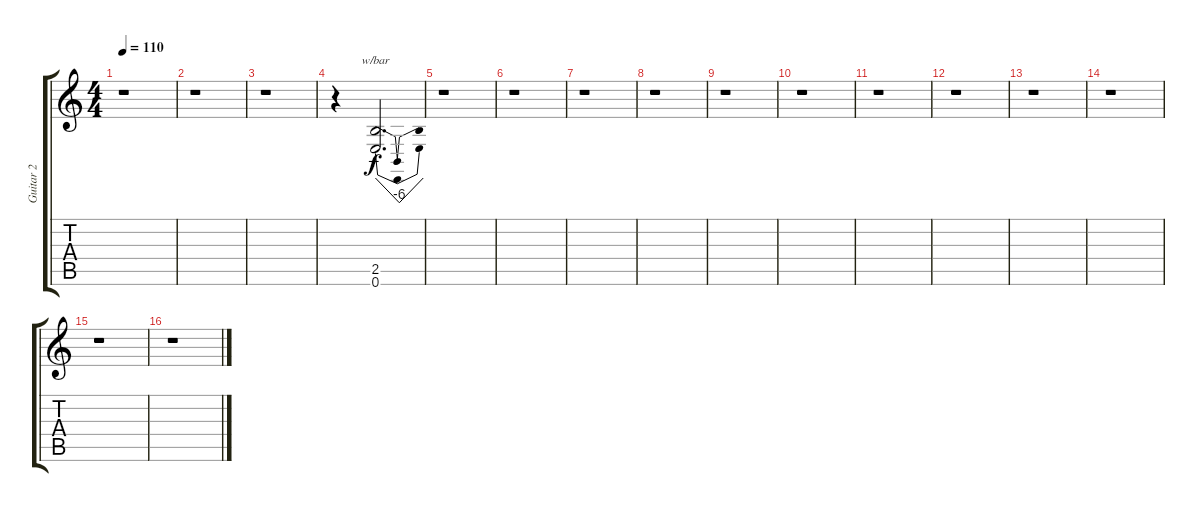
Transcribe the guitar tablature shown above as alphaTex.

\track ("Guitar 2" "Guitar 2") {instrument electricguitarclean}
\staff {score tabs}
\tuning (E4 B3 G3 D3 A2 E2) {hide}
\ts (4 4)
\tempo 110
\clef g2
\ks c
r.1{dy f} |
r.1 |
r.1 |
r.4 (2.5 0.6).2{d tbe (dip default 0 0 30 -24 60 0)} |
r.1 |
r.1 |
r.1 |
r.1 |
r.1 |
r.1 |
r.1 |
r.1 |
r.1 |
r.1 |
r.1 |
r.1
